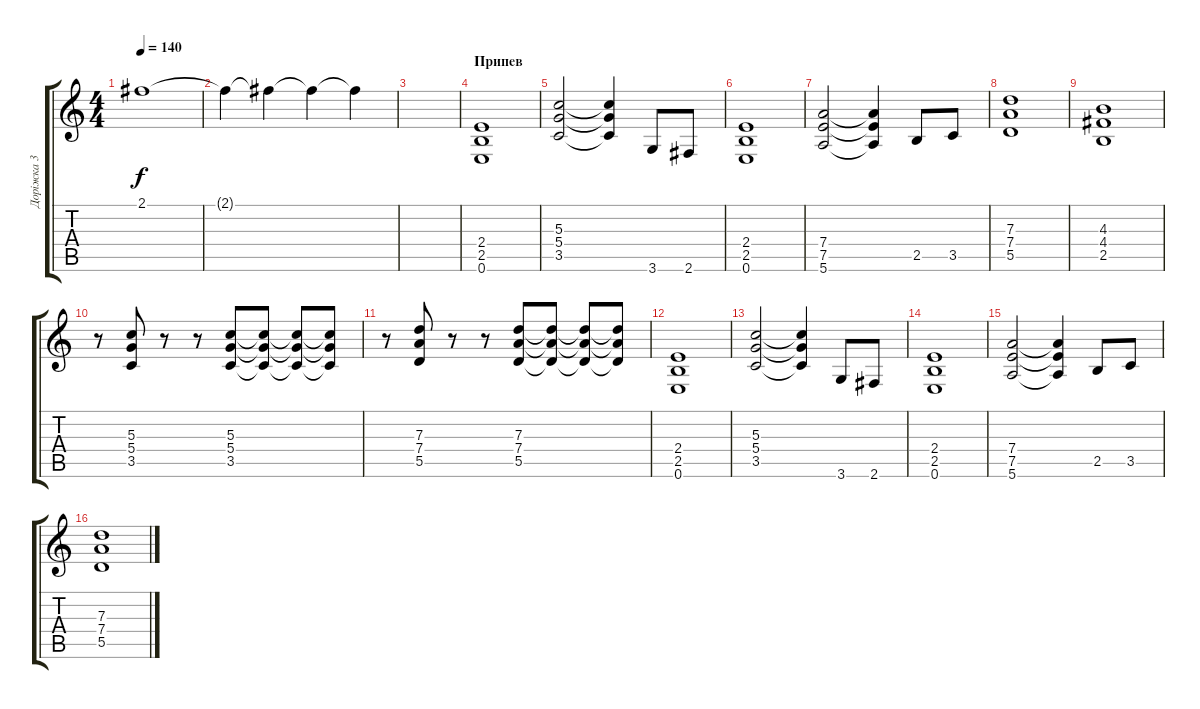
\track ("Доріжка 3" "Доріжка 3") {instrument acousticguitarsteel}
\staff {score tabs}
\tuning (E4 B3 G3 D3 A2 E2) {hide}
\ts (4 4)
\tempo 140
\clef g2
\ks c
2.1{t}.1{dy f} |
2.1{t}.4 2.1{t}.4 2.1{t}.4 2.1{t}.4 |
|
\section ("" "Припев")
(2.4 2.5 0.6).1 |
(5.3 5.4 3.5).2 (5.3{t} 5.4{t} 3.5{t}).4 3.6.8 2.6.8 |
(2.4 2.5 0.6).1 |
(7.4 7.5 5.6).2 (7.4{t} 7.5{t} 5.6{t}).4 2.5.8 3.5.8 |
(7.3 7.4 5.5).1 |
(4.3 4.4 2.5).1 |
r.8 (5.3 5.4 3.5).8 r.8 r.8 (5.3 5.4 3.5).8 (5.3{t} 5.4{t} 3.5{t}).8 (5.3{t} 5.4{t} 3.5{t}).8 (5.3{t} 5.4{t} 3.5{t}).8 |
r.8 (7.3 7.4 5.5).8 r.8 r.8 (7.3 7.4 5.5).8 (7.3{t} 7.4{t} 5.5{t}).8 (7.3{t} 7.4{t} 5.5{t}).8 (7.3{t} 7.4{t} 5.5{t}).8 |
(2.4 2.5 0.6).1 |
(5.3 5.4 3.5).2 (5.3{t} 5.4{t} 3.5{t}).4 3.6.8 2.6.8 |
(2.4 2.5 0.6).1 |
(7.4 7.5 5.6).2 (7.4{t} 7.5{t} 5.6{t}).4 2.5.8 3.5.8 |
(7.3 7.4 5.5).1
